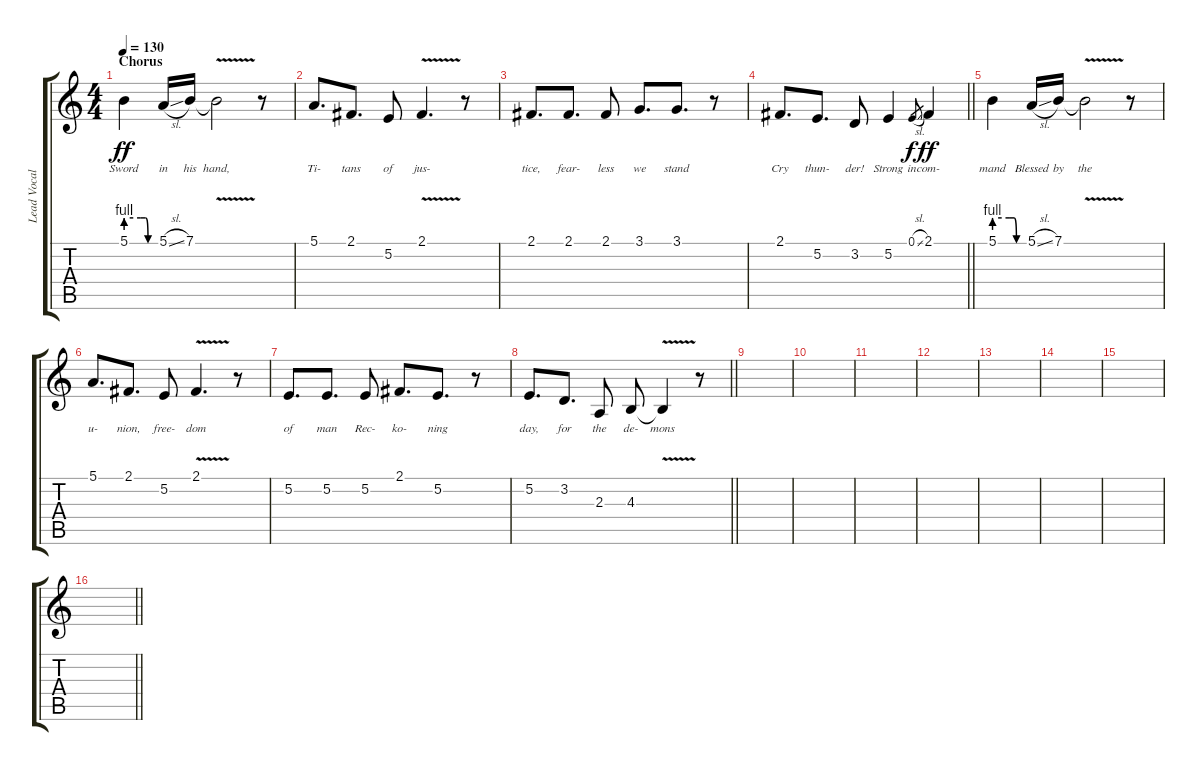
\track ("Lead Vocal - Marc Hudson" "Lead Vocal") {instrument clarinet}
\staff {score tabs}
\tuning (E4 B3 G3 D3 A2 E2) {hide}
\ts (4 4)
\section ("" "Chorus")
\tempo 130
\clef g2
\ks c
5.1{be (custom 0 4 15 4 30 4 40 4 45 0 60 0)}.4{lyrics (0 "Sword") lyrics (1 "") lyrics (2 "") lyrics (3 "") lyrics (4 "") dy ff} 5.1{sl}.16{lyrics (0 "in") lyrics (1 "") lyrics (2 "") lyrics (3 "") lyrics (4 "")} 7.1.16{lyrics (0 "his") lyrics (1 "") lyrics (2 "") lyrics (3 "") lyrics (4 "")} 7.1{v t}.2{lyrics (0 "hand,") lyrics (1 "") lyrics (2 "") lyrics (3 "") lyrics (4 "")} r.8 |
5.1.8{d lyrics (0 "Ti-") lyrics (1 "") lyrics (2 "") lyrics (3 "") lyrics (4 "")} 2.1.8{d lyrics (0 "tans") lyrics (1 "") lyrics (2 "") lyrics (3 "") lyrics (4 "")} 5.2.8{lyrics (0 "of") lyrics (1 "") lyrics (2 "") lyrics (3 "") lyrics (4 "")} 2.1{v}.4{d lyrics (0 "jus-") lyrics (1 "") lyrics (2 "") lyrics (3 "") lyrics (4 "")} r.8 |
2.1.8{d lyrics (0 "tice,") lyrics (1 "") lyrics (2 "") lyrics (3 "") lyrics (4 "")} 2.1.8{d lyrics (0 "fear-") lyrics (1 "") lyrics (2 "") lyrics (3 "") lyrics (4 "")} 2.1.8{lyrics (0 "less") lyrics (1 "") lyrics (2 "") lyrics (3 "") lyrics (4 "")} 3.1.8{d lyrics (0 "we") lyrics (1 "") lyrics (2 "") lyrics (3 "") lyrics (4 "")} 3.1.8{d lyrics (0 "stand") lyrics (1 "") lyrics (2 "") lyrics (3 "") lyrics (4 "")} r.8 |
\barLineRight lightlight
2.1.8{d lyrics (0 "Cry") lyrics (1 "") lyrics (2 "") lyrics (3 "") lyrics (4 "")} 5.2.8{d lyrics (0 "thun-") lyrics (1 "") lyrics (2 "") lyrics (3 "") lyrics (4 "")} 3.2.8{lyrics (0 "der!") lyrics (1 "") lyrics (2 "") lyrics (3 "") lyrics (4 "")} 5.2.4{lyrics (0 "Strong") lyrics (1 "") lyrics (2 "") lyrics (3 "") lyrics (4 "")} 0.1{sl}.8{lyrics (0 "in") lyrics (1 "") lyrics (2 "") lyrics (3 "") lyrics (4 "") gr dy f} 2.1.4{lyrics (0 "com-") lyrics (1 "") lyrics (2 "") lyrics (3 "") lyrics (4 "") dy ff} |
5.1{be (custom 0 4 15 4 30 4 40 4 45 0 60 0)}.4{lyrics (0 "mand") lyrics (1 "") lyrics (2 "") lyrics (3 "") lyrics (4 "")} 5.1{sl}.16{lyrics (0 "Blessed") lyrics (1 "") lyrics (2 "") lyrics (3 "") lyrics (4 "")} 7.1.16{lyrics (0 "by") lyrics (1 "") lyrics (2 "") lyrics (3 "") lyrics (4 "")} 7.1{v t}.2{lyrics (0 "the") lyrics (1 "") lyrics (2 "") lyrics (3 "") lyrics (4 "")} r.8 |
5.1.8{d lyrics (0 "u-") lyrics (1 "") lyrics (2 "") lyrics (3 "") lyrics (4 "")} 2.1.8{d lyrics (0 "nion,") lyrics (1 "") lyrics (2 "") lyrics (3 "") lyrics (4 "")} 5.2.8{lyrics (0 "free-") lyrics (1 "") lyrics (2 "") lyrics (3 "") lyrics (4 "")} 2.1{v}.4{d lyrics (0 "dom") lyrics (1 "") lyrics (2 "") lyrics (3 "") lyrics (4 "")} r.8 |
5.2.8{d lyrics (0 "of") lyrics (1 "") lyrics (2 "") lyrics (3 "") lyrics (4 "")} 5.2.8{d lyrics (0 "man") lyrics (1 "") lyrics (2 "") lyrics (3 "") lyrics (4 "")} 5.2.8{lyrics (0 "Rec-") lyrics (1 "") lyrics (2 "") lyrics (3 "") lyrics (4 "")} 2.1.8{d lyrics (0 "ko-") lyrics (1 "") lyrics (2 "") lyrics (3 "") lyrics (4 "")} 5.2.8{d lyrics (0 "ning") lyrics (1 "") lyrics (2 "") lyrics (3 "") lyrics (4 "")} r.8 |
\barLineRight lightlight
5.2.8{d lyrics (0 "day,") lyrics (1 "") lyrics (2 "") lyrics (3 "") lyrics (4 "")} 3.2.8{d lyrics (0 "for") lyrics (1 "") lyrics (2 "") lyrics (3 "") lyrics (4 "")} 2.3.8{lyrics (0 "the") lyrics (1 "") lyrics (2 "") lyrics (3 "") lyrics (4 "")} 4.3.8{lyrics (0 "de-") lyrics (1 "") lyrics (2 "") lyrics (3 "") lyrics (4 "")} 4.3{v t}.4{lyrics (0 "mons") lyrics (1 "") lyrics (2 "") lyrics (3 "") lyrics (4 "")} r.8 |
\section ("" "")
|
|
|
|
|
|
|
\barLineRight lightlight
